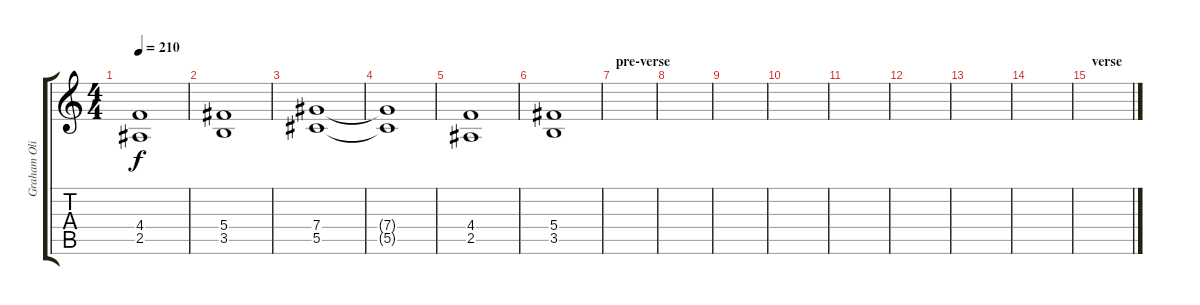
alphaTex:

\track ("Graham Oliver" "Graham Oli") {instrument distortionguitar}
\staff {score tabs}
\tuning (Eb4 Bb3 Gb3 Db3 Ab2 Eb2) {hide}
\ts (4 4)
\tempo 210
\clef g2
\ks c
(4.4 2.5).1{dy f} |
(5.4 3.5).1 |
(7.4 5.5).1 |
(7.4{t} 5.5{t}).1 |
(4.4 2.5).1 |
(5.4 3.5).1 |
\section ("" "pre-verse")
|
|
|
|
|
|
|
|
\section ("" "verse")
